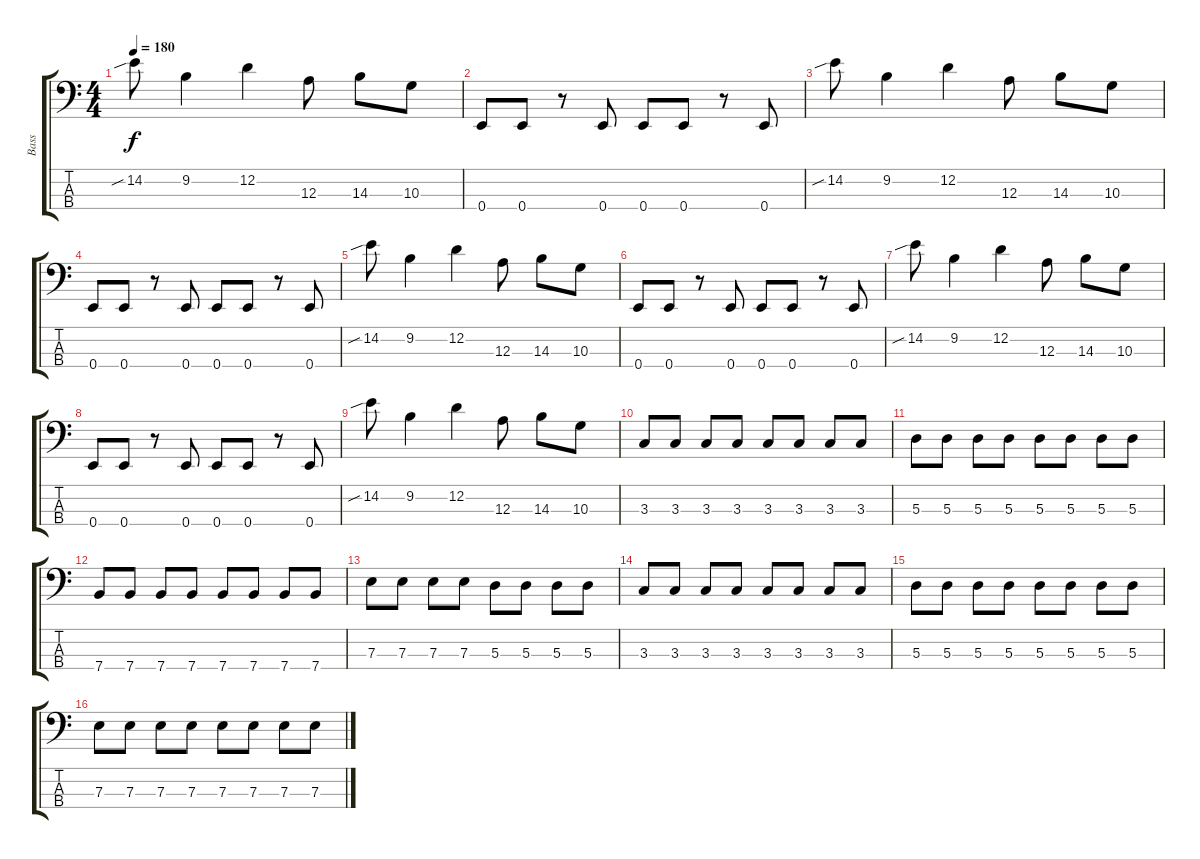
\track ("Bass" "Bass") {instrument electricbassfinger}
\staff {score tabs}
\tuning (G2 D2 A1 E1) {hide}
\ts (4 4)
\tempo 180
\clef f4
\ks c
14.2{sib}.8{dy f} 9.2.4 12.2.4 12.3.8 14.3.8 10.3.8 |
0.4.8 0.4.8 r.8 0.4.8 0.4.8 0.4.8 r.8 0.4.8 |
14.2{sib}.8 9.2.4 12.2.4 12.3.8 14.3.8 10.3.8 |
0.4.8 0.4.8 r.8 0.4.8 0.4.8 0.4.8 r.8 0.4.8 |
14.2{sib}.8 9.2.4 12.2.4 12.3.8 14.3.8 10.3.8 |
0.4.8 0.4.8 r.8 0.4.8 0.4.8 0.4.8 r.8 0.4.8 |
14.2{sib}.8 9.2.4 12.2.4 12.3.8 14.3.8 10.3.8 |
0.4.8 0.4.8 r.8 0.4.8 0.4.8 0.4.8 r.8 0.4.8 |
14.2{sib}.8 9.2.4 12.2.4 12.3.8 14.3.8 10.3.8 |
3.3.8 3.3.8 3.3.8 3.3.8 3.3.8 3.3.8 3.3.8 3.3.8 |
5.3.8 5.3.8 5.3.8 5.3.8 5.3.8 5.3.8 5.3.8 5.3.8 |
7.4.8 7.4.8 7.4.8 7.4.8 7.4.8 7.4.8 7.4.8 7.4.8 |
7.3.8 7.3.8 7.3.8 7.3.8 5.3.8 5.3.8 5.3.8 5.3.8 |
3.3.8 3.3.8 3.3.8 3.3.8 3.3.8 3.3.8 3.3.8 3.3.8 |
5.3.8 5.3.8 5.3.8 5.3.8 5.3.8 5.3.8 5.3.8 5.3.8 |
7.3.8 7.3.8 7.3.8 7.3.8 7.3.8 7.3.8 7.3.8 7.3.8
